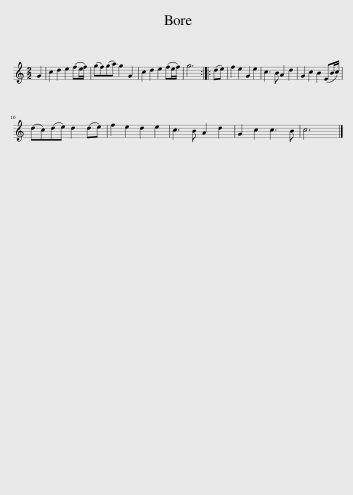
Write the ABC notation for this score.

X:1
L:1/8
M:2/2
I:linebreak $
K:C
V:1 treble
V:1
 G2 | c2 d2 e2 (fe/f/) | (gf)(ga) g2 G2 | c2 d2 e2 (fe/f/) | g6 :: %5
 (de) | f2 e2 G2 e2 | c3 B A2 d2 | G2 c2 B2 (EB/c/) |$ (dc)(de) d2 (de) | %10
 f2 e2 d2 e2 | c3 B A2 d2 | G2 c2 c3 B | c6 |] %14
